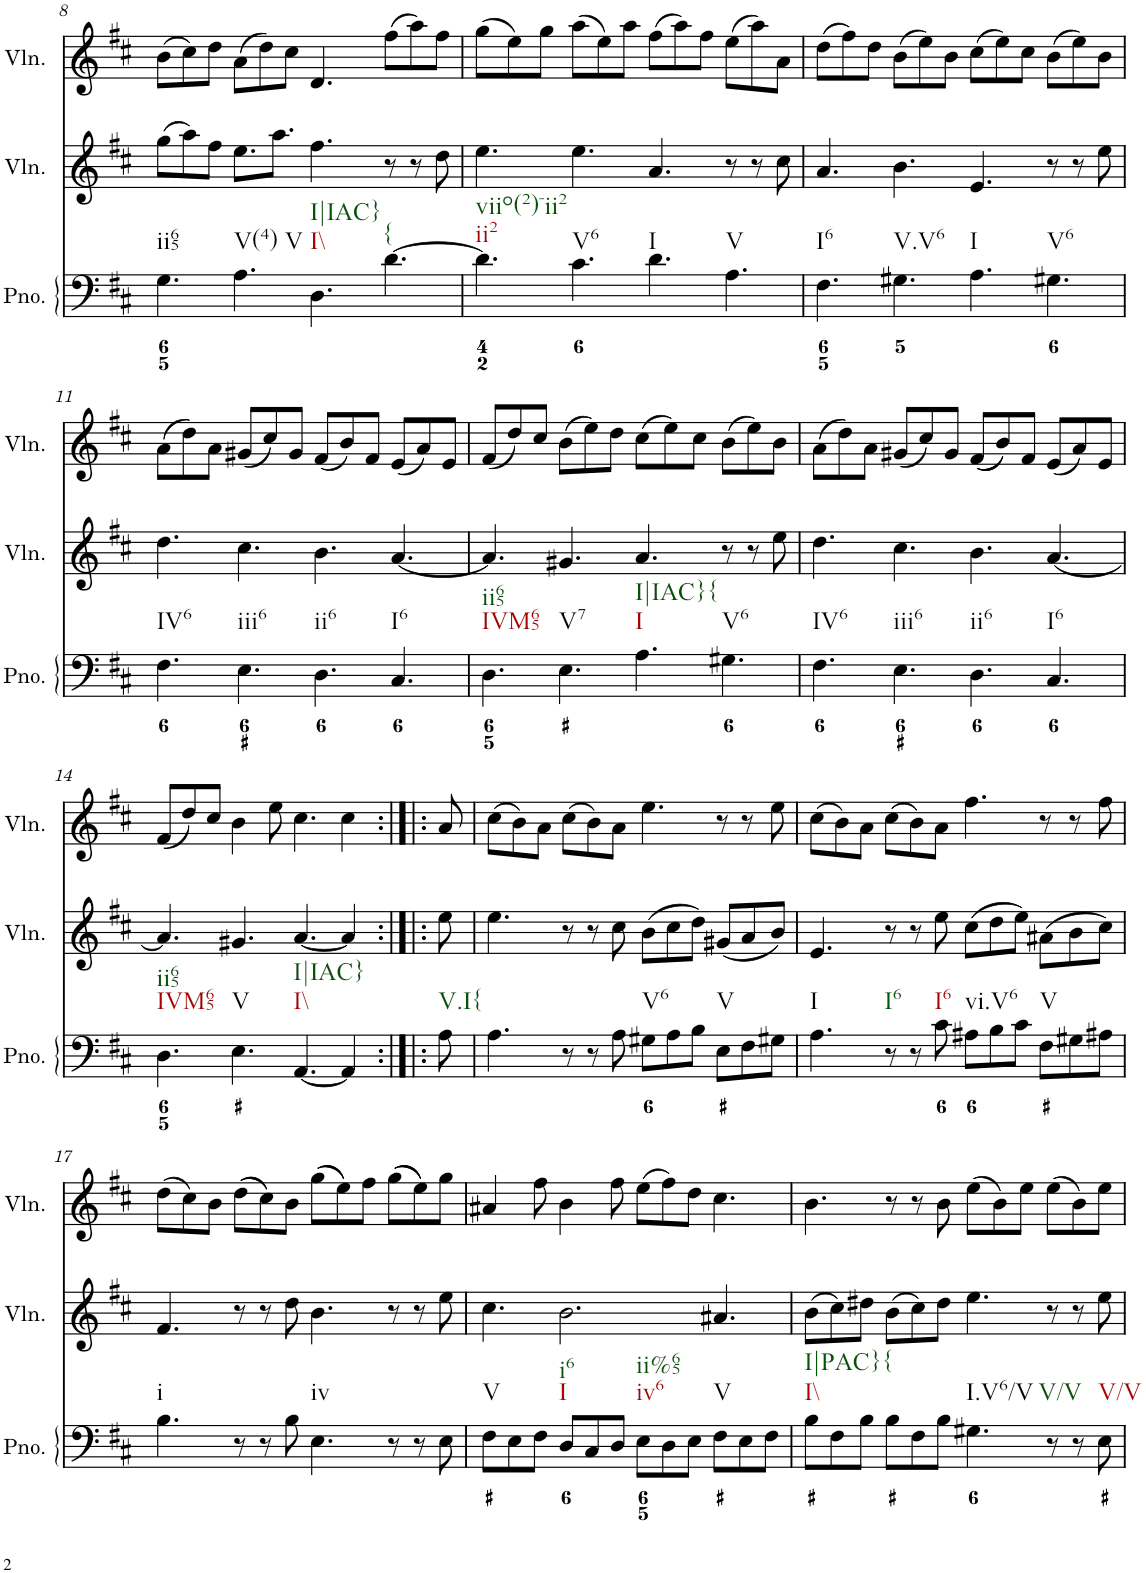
**kern	**kern	**kern
*part3	*part2	*part1
*staff3	*staff2	*staff1
*I"Piano	*I"Violin	*I"Violin
*I'Pno.	*I'Vln.	*I'Vln.
!!LO:PB:g=z
*clefF4	*clefG2	*clefG2
*k[f#c#]	*k[f#c#]	*k[f#c#]
*M12/8	*M12/8	*M12/8
=8	=8	=8
!LO:TX:b:t=ii65	!	!
4.G\	(8gg\L	(8b\L
.	8aa\)	8cc#\)
.	8ff#\J	8dd\J
!LO:TX:b:t=V(4)	!	!
!LO:TX:b:t=V	!	!
4.A\	8.ee\L	(8a\L
.	.	8dd\)
.	8.aa\J	.
.	.	8cc#\J
!LO:TX:b:t=I\\	!	!
!LO:TX:b:t=I|IAC}	!	!
4.D\	4.ff#\	4.d/
!LO:TX:b:t={	!	!
[4.d\	8r	(8ff#\L
.	8r	8aa\)
.	8dd\	8ff#\J
=9	=9	=9
!LO:TX:b:t=ii2	!	!
!LO:TX:b:t=viio(2)-ii2	!	!
4.d\]	4.ee\	(8gg\L
.	.	8ee\)
.	.	8gg\J
!LO:TX:b:t=V6	!	!
4.c#\	4.ee\	(8aa\L
.	.	8ee\)
.	.	8aa\J
!LO:TX:b:t=I	!	!
4.d\	4.a/	(8ff#\L
.	.	8aa\)
.	.	8ff#\J
!LO:TX:b:t=V	!	!
4.A\	8r	(8ee\L
.	8r	8aa\)
.	8cc#\	8a\J
=10	=10	=10
!LO:TX:b:t=I6	!	!
4.F#\	4.a/	(8dd\L
.	.	8ff#\)
.	.	8dd\J
!LO:TX:b:t=V.V6	!	!
4.G#X\	4.b\	(8b\L
.	.	8ee\)
.	.	8b\J
!LO:TX:b:t=I	!	!
4.A\	4.e/	(8cc#\L
.	.	8ee\)
.	.	8cc#\J
!LO:TX:b:t=V6	!	!
4.G#X\	8r	(8b\L
.	8r	8ee\)
.	8ee\	8b\J
!!LO:LB:g=z
=11	=11	=11
!LO:TX:b:t=IV6	!	!
4.F#\	4.dd\	(8a\L
.	.	8dd\)
.	.	8a\J
!LO:TX:b:t=iii6	!	!
4.E\	4.cc#\	(8g#X/L
.	.	8cc#/)
.	.	8g#/J
!LO:TX:b:t=ii6	!	!
4.D\	4.b\	(8f#/L
.	.	8b/)
.	.	8f#/J
!LO:TX:b:t=I6	!	!
4.C#/	[4.a/	(8e/L
.	.	8a/)
.	.	8e/J
=12	=12	=12
!LO:TX:b:t=IVM65	!	!
!LO:TX:b:t=ii65	!	!
4.D\	4.a/]	(8f#/L
.	.	8dd/)
.	.	8cc#/J
!LO:TX:b:t=V7	!	!
4.E\	4.g#X/	(8b\L
.	.	8ee\)
.	.	8dd\J
!LO:TX:b:t=I	!	!
!LO:TX:b:t=I|IAC}{	!	!
4.A\	4.a/	(8cc#\L
.	.	8ee\)
.	.	8cc#\J
!LO:TX:b:t=V6	!	!
4.G#X\	8r	(8b\L
.	8r	8ee\)
.	8ee\	8b\J
=13	=13	=13
!LO:TX:b:t=IV6	!	!
4.F#\	4.dd\	(8a\L
.	.	8dd\)
.	.	8a\J
!LO:TX:b:t=iii6	!	!
4.E\	4.cc#\	(8g#X/L
.	.	8cc#/)
.	.	8g#/J
!LO:TX:b:t=ii6	!	!
4.D\	4.b\	((8f#/L
.	.	8b/))
.	.	8f#/J
!LO:TX:b:t=I6	!	!
4.C#/	[4.a/	(8e/L
.	.	8a/)
.	.	8e/J
!!LO:LB:g=z
=14	=14	=14
!LO:TX:b:t=IVM65	!	!
!LO:TX:b:t=ii65	!	!
4.D\	4.a/]	(8f#/L
.	.	8dd/)
.	.	8cc#/J
!LO:TX:b:t=V	!	!
4.E\	4.g#X/	4b\
.	.	8ee\
!LO:TX:b:t=I\\	!	!
!LO:TX:b:t=I|IAC}	!	!
[4.AA/	[4.a/	4.cc#\
4AA/]	4a/]	4cc#\
=14X1:|!|:	=14X1:|!|:	=14X1:|!|:
!LO:TX:b:t=V.I{	!	!
8A\	8ee\	8a/
=15	=15	=15
4.A\	4.ee\	(8cc#\L
.	.	8b\)
.	.	8a\J
8r	8r	(8cc#\L
8r	8r	8b\)
8A\	8cc#\	8a\J
!LO:TX:b:t=V6	!	!
8G#X\L	(8b\L	4.ee\
8A\	8cc#\	.
8B\J	8dd\J)	.
!LO:TX:b:t=V	!	!
8E\L	(8g#X/L	8r
8F#\	8a/	8r
8G#X\J	8b/J)	8ee\
=16	=16	=16
!LO:TX:b:t=I	!	!
4.A\	4.e/	(8cc#\L
.	.	8b\)
.	.	8a\J
!LO:TX:b:t=I6	!	!
8r	8r	(8cc#\L
8r	8r	8b\)
!LO:TX:b:t=I6	!	!
8c#\	8ee\	8a\J
!LO:TX:b:t=vi.V6	!	!
8A#X\L	(8cc#\L	4.ff#\
8B\	8dd\	.
8c#\J	8ee\J)	.
!LO:TX:b:t=V	!	!
8F#\L	(8a#X\L	8r
8G#X\	8b\	8r
8A#X\J	8cc#\J)	8ff#\
!!LO:LB:g=z
=17	=17	=17
!LO:TX:b:t=i	!	!
4.B\	4.f#/	(8dd\L
.	.	8cc#\)
.	.	8b\J
8r	8r	((8dd\L
8r	8r	8cc#\))
8B\	8dd\	8b\J
!LO:TX:b:t=iv	!	!
4.E\	4.b\	((8gg\L
.	.	8ee\))
.	.	8ff#\J
8r	8r	((8gg\L
8r	8r	8ee\))
8E\	8ee\	8gg\J
=18	=18	=18
!LO:TX:b:t=V	!	!
8F#\L	4.cc#\	4a#X/
8E\	.	.
8F#\J	.	8ff#\
!LO:TX:b:t=I	!	!
!LO:TX:b:t=i6	!	!
8D/L	2.b\	4b\
8C#/	.	.
8D/J	.	8ff#\
!LO:TX:b:t=iv6	!	!
!LO:TX:b:t=ii%65	!	!
8E\L	.	(8ee\L
8D\	.	8ff#\)
8E\J	.	8dd\J
!LO:TX:b:t=V	!	!
8F#\L	4.a#X/	4.cc#\
8E\	.	.
8F#\J	.	.
=19	=19	=19
!LO:TX:b:t=I\\	!	!
!LO:TX:b:t=I|PAC}{	!	!
8B\L	(8b\L	4.b\
8F#\	8cc#\)	.
8B\J	8dd#X\J	.
8B\L	(8b\L	8r
8F#\	8cc#\)	8r
8B\J	8dd#\J	8b\
!LO:TX:b:t=I.V6/V	!	!
4.G#X\	4.ee\	(8ee\L
.	.	8b\)
.	.	8ee\J
!LO:TX:b:t=V/V	!	!
8r	8r	(8ee\L
8r	8r	8b\)
!LO:TX:b:t=V/V	!	!
8E\	8ee\	8ee\J
=	=	=
*-	*-	*-
